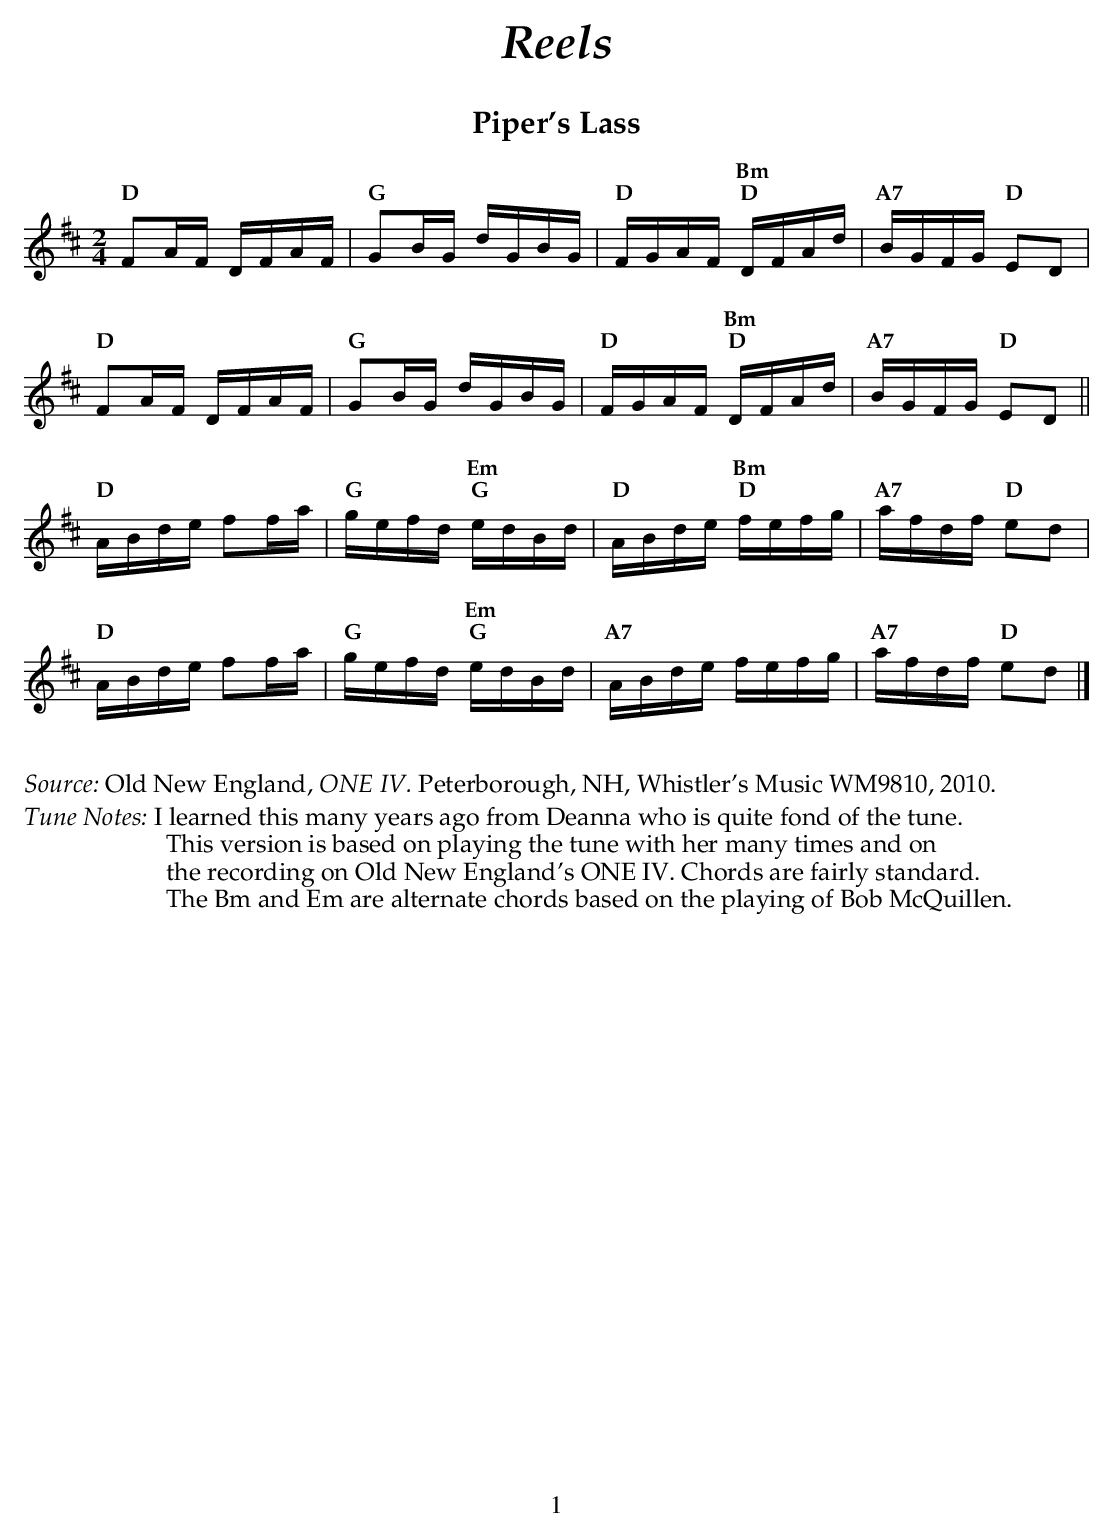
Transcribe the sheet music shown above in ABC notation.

X:1
T:Piper's Lass
M:2/4
L:1/16
K:D
"D" F2AF DFAF | "G" G2BG dGBG      | "D" FGAF "Bm;D" DFAd | "A7" BGFG "D" E2D2  |
"D" F2AF DFAF | "G" G2BG dGBG      | "D" FGAF "Bm;D" DFAd | "A7" BGFG "D" E2D2  ||
"D" ABde f2fa | "G" gefd "Em;G" edBd | "D" ABde "Bm;D" fefg | "A7" afdf "D" e2d2  |
"D" ABde f2fa | "G" gefd "Em;G" edBd | "A7" ABde fefg       | "A7" afdf "D" e2d2  |]
